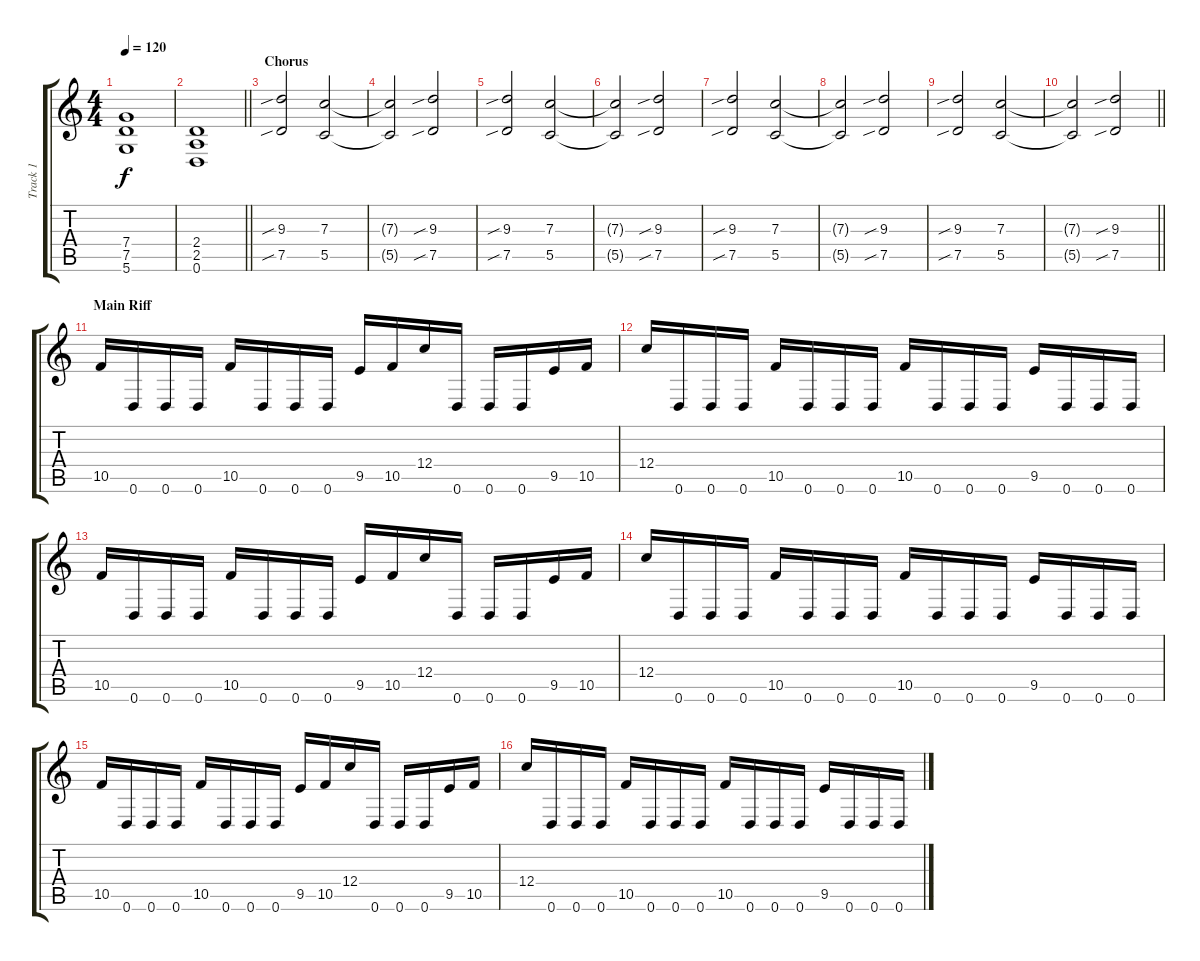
\track ("Track 1" "Track 1") {instrument distortionguitar}
\staff {score tabs}
\tuning (D4 A3 F3 C3 G2 D2) {hide}
\ts (4 4)
\tempo 120
\clef g2
\ks c
(7.4 7.5 5.6).1{dy f} |
\barLineRight lightlight
(2.4 2.5 0.6).1 |
\section ("" "Chorus")
(9.3{sib} 7.5{sib}).2 (7.3 5.5).2 |
(7.3{t} 5.5{t}).2 (9.3{sib} 7.5{sib}).2 |
(9.3{sib} 7.5{sib}).2 (7.3 5.5).2 |
(7.3{t} 5.5{t}).2 (9.3{sib} 7.5{sib}).2 |
(9.3{sib} 7.5{sib}).2 (7.3 5.5).2 |
(7.3{t} 5.5{t}).2 (9.3{sib} 7.5{sib}).2 |
(9.3{sib} 7.5{sib}).2 (7.3 5.5).2 |
\barLineRight lightlight
(7.3{t} 5.5{t}).2 (9.3{sib} 7.5{sib}).2 |
\section ("" "Main Riff")
10.5.16 0.6.16 0.6.16 0.6.16 10.5.16 0.6.16 0.6.16 0.6.16 9.5.16 10.5.16 12.4.16 0.6.16 0.6.16 0.6.16 9.5.16 10.5.16 |
12.4.16 0.6.16 0.6.16 0.6.16 10.5.16 0.6.16 0.6.16 0.6.16 10.5.16 0.6.16 0.6.16 0.6.16 9.5.16 0.6.16 0.6.16 0.6.16 |
10.5.16 0.6.16 0.6.16 0.6.16 10.5.16 0.6.16 0.6.16 0.6.16 9.5.16 10.5.16 12.4.16 0.6.16 0.6.16 0.6.16 9.5.16 10.5.16 |
12.4.16 0.6.16 0.6.16 0.6.16 10.5.16 0.6.16 0.6.16 0.6.16 10.5.16 0.6.16 0.6.16 0.6.16 9.5.16 0.6.16 0.6.16 0.6.16 |
10.5.16 0.6.16 0.6.16 0.6.16 10.5.16 0.6.16 0.6.16 0.6.16 9.5.16 10.5.16 12.4.16 0.6.16 0.6.16 0.6.16 9.5.16 10.5.16 |
12.4.16 0.6.16 0.6.16 0.6.16 10.5.16 0.6.16 0.6.16 0.6.16 10.5.16 0.6.16 0.6.16 0.6.16 9.5.16 0.6.16 0.6.16 0.6.16
